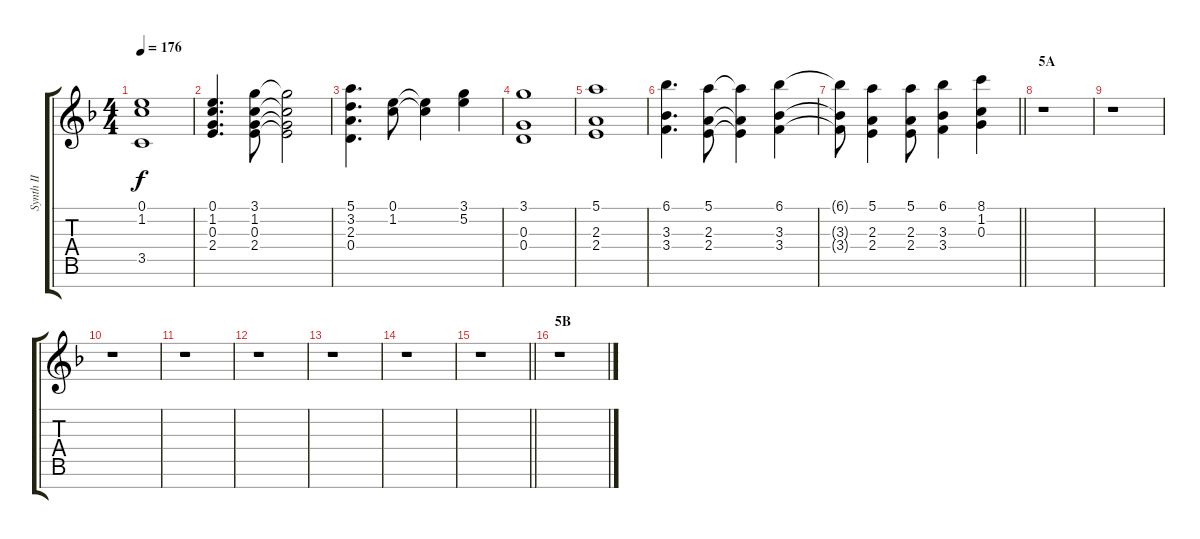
\track ("Synth II" "Synth II") {instrument lead2sawtooth}
\staff {score tabs}
\tuning (E5 B4 G4 D4 A3 E3 B2) {hide}
\ts (4 4)
\tempo 176
\clef g2
\ks f
(0.1 1.2 3.5).1{dy f} |
(0.1 1.2 0.3 2.4).4{d} (3.1 1.2 0.3 2.4).8 (3.1{t} 1.2{t} 0.3{t} 2.4{t}).2 |
(5.1 3.2 2.3 0.4).4{d} (0.1 1.2).8 (0.1{t} 1.2{t}).4 (3.1 5.2).4 |
(3.1 0.3 0.4).1 |
(5.1 2.3 2.4).1 |
(6.1 3.3 3.4).4{d} (5.1 2.3 2.4).8 (5.1{t} 2.3{t} 2.4{t}).4 (6.1 3.3 3.4).4 |
\barLineRight lightlight
(6.1{t} 3.3{t} 3.4{t}).8 (5.1 2.3 2.4).4 (5.1 2.3 2.4).8 (6.1 3.3 3.4).4 (8.1 1.2 0.3).4 |
\section ("" "5A")
r.1 |
r.1 |
r.1 |
r.1 |
r.1 |
r.1 |
r.1 |
\barLineRight lightlight
r.1 |
\section ("" "5B")
r.1
